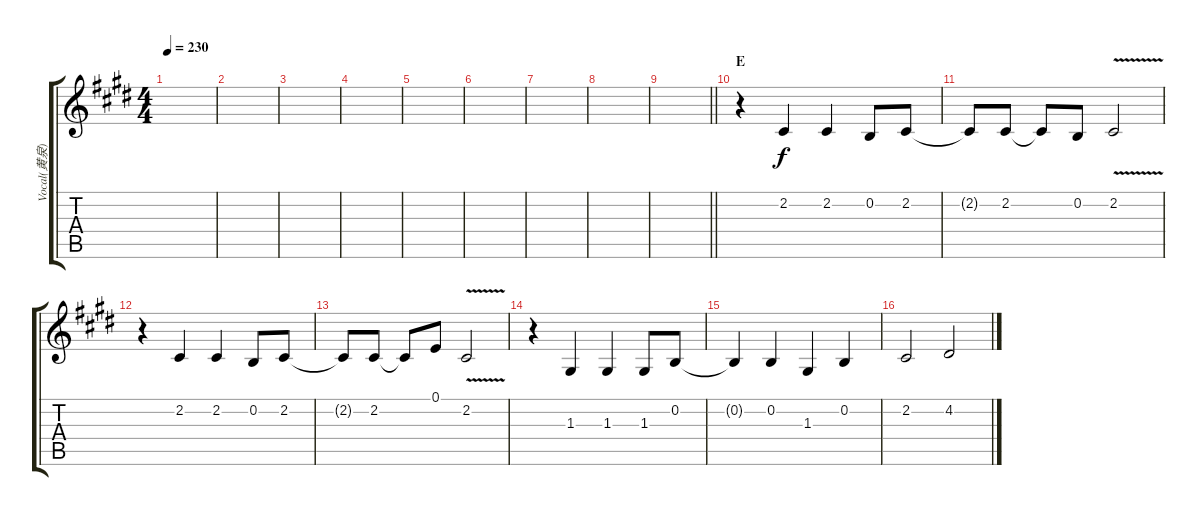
\track ("Vocal(黄泉)" "Vocal(黄泉)") {instrument tenorsax}
\staff {score tabs}
\tuning (E4 B3 G3 D3 A2 E2) {hide}
\ts (4 4)
\tempo 230
\clef g2
\ks e
|
|
|
|
|
|
|
|
\barLineRight lightlight
|
\section ("" "E")
r.4 2.2.4 2.2.4 0.2.8 2.2.8 |
2.2{t}.8 2.2.8 2.2{t}.8 0.2.8 2.2{v}.2 |
r.4 2.2.4 2.2.4 0.2.8 2.2.8 |
2.2{t}.8 2.2.8 2.2{t}.8 0.1.8 2.2{v}.2 |
r.4 1.3.4 1.3.4 1.3.8 0.2.8 |
0.2{t}.4 0.2.4 1.3.4 0.2.4 |
2.2.2 4.2.2
